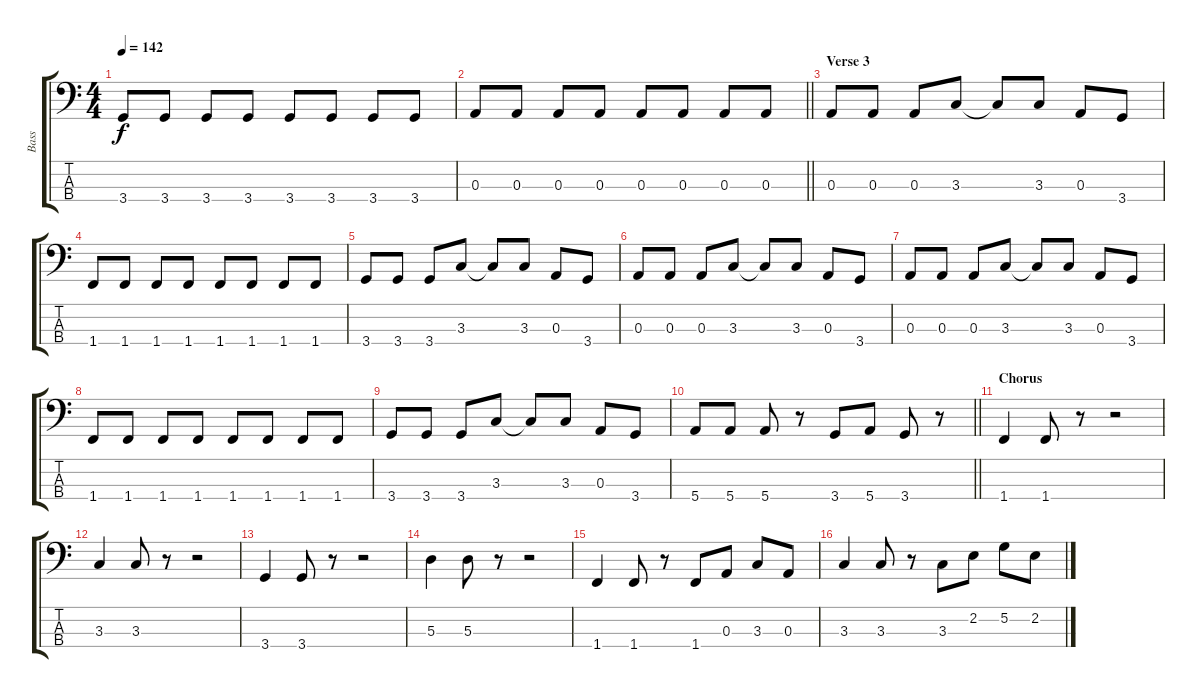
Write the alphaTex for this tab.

\track ("Bass" "Bass") {instrument electricbassfinger}
\staff {score tabs}
\tuning (G2 D2 A1 E1) {hide}
\ts (4 4)
\tempo 142
\clef f4
\ks c
3.4.8{dy f} 3.4.8 3.4.8 3.4.8 3.4.8 3.4.8 3.4.8 3.4.8 |
\barLineRight lightlight
0.3.8 0.3.8 0.3.8 0.3.8 0.3.8 0.3.8 0.3.8 0.3.8 |
\section ("" "Verse 3")
0.3.8 0.3.8 0.3.8 3.3.8 3.3{t}.8 3.3.8 0.3.8 3.4.8 |
1.4.8 1.4.8 1.4.8 1.4.8 1.4.8 1.4.8 1.4.8 1.4.8 |
3.4.8 3.4.8 3.4.8 3.3.8 3.3{t}.8 3.3.8 0.3.8 3.4.8 |
0.3.8 0.3.8 0.3.8 3.3.8 3.3{t}.8 3.3.8 0.3.8 3.4.8 |
0.3.8 0.3.8 0.3.8 3.3.8 3.3{t}.8 3.3.8 0.3.8 3.4.8 |
1.4.8 1.4.8 1.4.8 1.4.8 1.4.8 1.4.8 1.4.8 1.4.8 |
3.4.8 3.4.8 3.4.8 3.3.8 3.3{t}.8 3.3.8 0.3.8 3.4.8 |
\barLineRight lightlight
5.4.8 5.4.8 5.4.8 r.8 3.4.8 5.4.8 3.4.8 r.8 |
\section ("" "Chorus")
1.4.4 1.4.8 r.8 r.2 |
3.3.4 3.3.8 r.8 r.2 |
3.4.4 3.4.8 r.8 r.2 |
5.3.4 5.3.8 r.8 r.2 |
1.4.4 1.4.8 r.8 1.4.8 0.3.8 3.3.8 0.3.8 |
3.3.4 3.3.8 r.8 3.3.8 2.2.8 5.2.8 2.2.8
